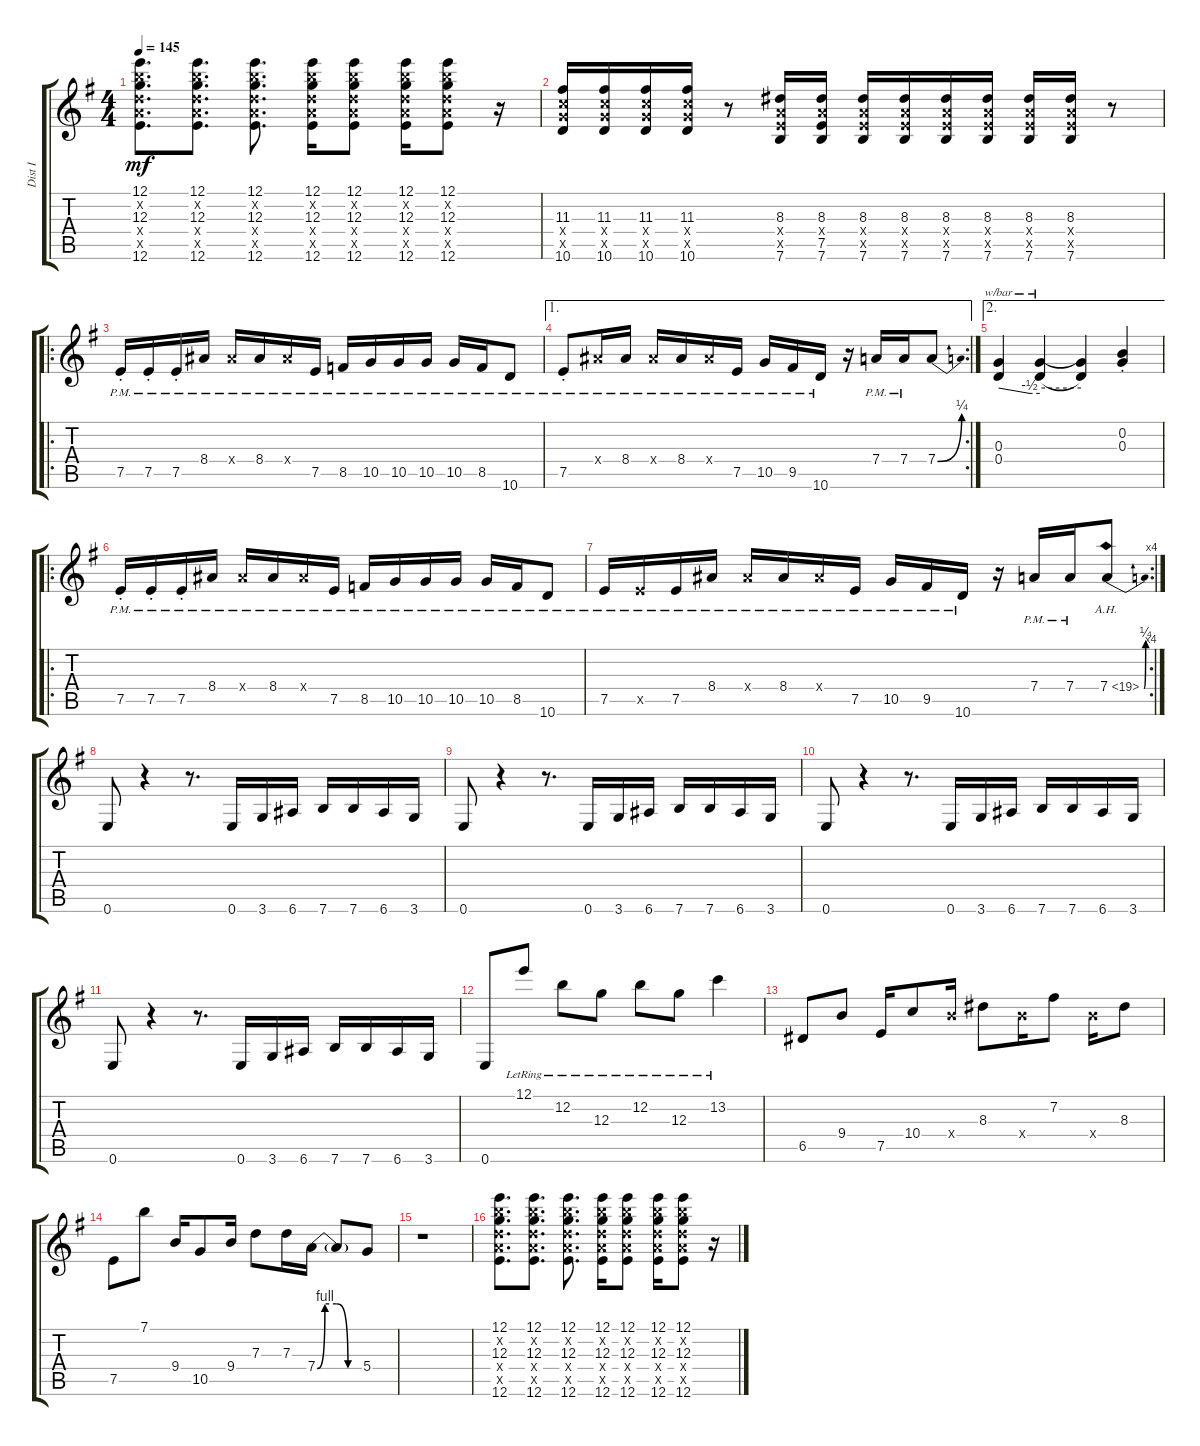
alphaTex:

\track ("Dist I" "Dist I") {instrument distortionguitar}
\staff {score tabs}
\tuning (E4 B3 G3 D3 A2 E2) {hide}
\ts (4 4)
\tempo 145
\clef g2
\ks g
(12.1 12.2{x} 12.3 12.4{x} 12.5{x} 12.6).8{d dy mf} (12.1 12.2{x} 12.3 12.4{x} 12.5{x} 12.6).8{d} (12.1 12.2{x} 12.3 12.4{x} 12.5{x} 12.6).8{d} (12.1 12.2{x} 12.3 12.4{x} 12.5{x} 12.6).16 (12.1 12.2{x} 12.3 12.4{x} 12.5{x} 12.6).8 (12.1 12.2{x} 12.3 12.4{x} 12.5{x} 12.6).16 (12.1 12.2{x} 12.3 12.4{x} 12.5{x} 12.6).8 r.16 |
(11.3 10.4{x} 10.5{x} 10.6).16 (11.3 10.4{x} 10.5{x} 10.6).16 (11.3 10.4{x} 10.5{x} 10.6).16 (11.3 10.4{x} 10.5{x} 10.6).16 r.8 (8.3 7.4{x} 7.5{x} 7.6).16 (8.3 7.4{x} 7.5 7.6).16 (8.3 7.4{x} 7.5{x} 7.6).16 (8.3 7.4{x} 7.5{x} 7.6).16 (8.3 7.4{x} 7.5{x} 7.6).16 (8.3 7.4{x} 7.5{x} 7.6).16 (8.3 7.4{x} 7.5{x} 7.6).16 (8.3 7.4{x} 7.5{x} 7.6).16 r.8 |
\ro
7.5{pm st}.16 7.5{pm st}.16 7.5{pm st}.16 8.4{pm}.16 8.4{pm x}.16 8.4{pm}.16 8.4{pm x}.16 7.5{pm}.16 8.5{pm}.16 10.5{pm}.16 10.5{pm}.16 10.5{pm}.16 10.5{pm}.16 8.5{pm}.16 10.6{pm}.8 |
\ae 1
\rc 2
7.5{pm st}.8 8.4{pm x}.16 8.4{pm}.16 8.4{pm x}.16 8.4{pm}.16 8.4{pm x}.16 7.5{pm}.16 10.5{pm}.16 9.5{pm}.16 10.6{pm}.16 r.16 7.4{pm}.16 7.4{pm}.16 7.4{be (bend 0 0 60 1)}.8 |
\ae 2
(0.3 0.4).4{tbe (custom default 0 0 45 -2 60 -2)} (0.3{t} 0.4{t}).4{tbe (hold default 0 0 60 0)} (0.3{t} 0.4{t}).4 (0.2{st} 0.3{st}).4 |
\ro
7.5{pm st}.16 7.5{pm st}.16 7.5{pm st}.16 8.4{pm}.16 8.4{pm x}.16 8.4{pm}.16 8.4{pm x}.16 7.5{pm}.16 8.5{pm}.16 10.5{pm}.16 10.5{pm}.16 10.5{pm}.16 10.5{pm}.16 8.5{pm}.16 10.6{pm}.8 |
\rc 4
7.5{pm}.16 7.5{pm x}.16 7.5{pm}.16 8.4{pm}.16 8.4{pm x}.16 8.4{pm}.16 8.4{pm x}.16 7.5{pm}.16 10.5{pm}.16 9.5{pm}.16 10.6{pm}.16 r.16 7.4{pm}.16 7.4{pm}.16 7.4{be (bend 0 0 60 1) ah 12}.8 |
0.6.8 r.4 r.8{d} 0.6.16 3.6.16 6.6.16 7.6.16 7.6.16 6.6.16 3.6.16 |
0.6.8 r.4 r.8{d} 0.6.16 3.6.16 6.6.16 7.6.16 7.6.16 6.6.16 3.6.16 |
0.6.8 r.4 r.8{d} 0.6.16 3.6.16 6.6.16 7.6.16 7.6.16 6.6.16 3.6.16 |
0.6.8 r.4 r.8{d} 0.6.16 3.6.16 6.6.16 7.6.16 7.6.16 6.6.16 3.6.16 |
0.6.8 12.1{lr}.8 12.2{lr}.8 12.3{lr}.8 12.2{lr}.8 12.3{lr}.8 13.2{lr}.4 |
6.5.8 9.4.8 7.5.16 10.4.8 9.4{x}.16 8.3.8 9.4{x}.16 7.2.8 9.4{x}.16 8.3.8 |
7.5.8 7.1.8 9.4.16 10.5.8 9.4.16 7.3.8 7.3.16 7.4{be (custom 0 0 10 4 25 4 40 0 60 0)}.16 7.4{t}.8 5.4.8 |
r.1 |
(12.1 12.2{x} 12.3 12.4{x} 12.5{x} 12.6).8{d} (12.1 12.2{x} 12.3 12.4{x} 12.5{x} 12.6).8{d} (12.1 12.2{x} 12.3 12.4{x} 12.5{x} 12.6).8{d} (12.1 12.2{x} 12.3 12.4{x} 12.5{x} 12.6).16 (12.1 12.2{x} 12.3 12.4{x} 12.5{x} 12.6).8 (12.1 12.2{x} 12.3 12.4{x} 12.5{x} 12.6).16 (12.1 12.2{x} 12.3 12.4{x} 12.5{x} 12.6).8 r.16
